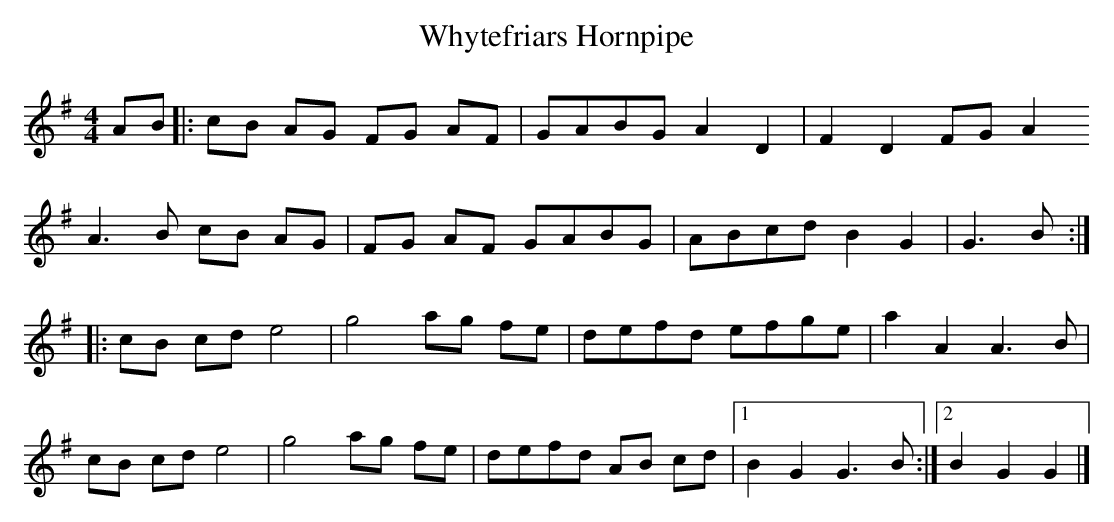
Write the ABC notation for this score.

X:1
T: Whytefriars Hornpipe
M: 4/4
L: 1/8
K: Gmaj
AB\
|: cB AG FG AF|GABG A2D2|F2D2 FG A2
A3 B cB AG| FG AF GABG| ABcdB2 G2| G3 B :|
|: cB cd e4|g4 ag fe |defd efge |a2 A2 A3 B|
cB cd e4| g4 ag fe|defd AB cd|1 B2 G2 G3 B:|2 B2G2G2|]
